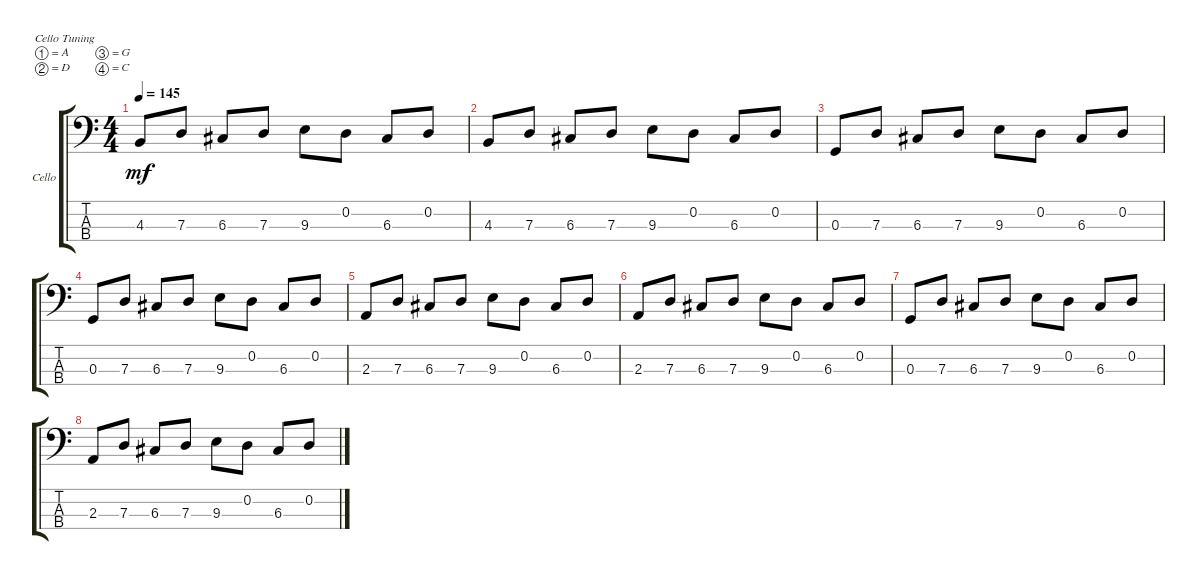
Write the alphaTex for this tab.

\defaultSystemsLayout 4
\bracketExtendMode groupsimilarinstruments
\firstSystemTrackNameOrientation horizontal
\otherSystemsTrackNameOrientation horizontal
\track ("Cello" "Cello") {instrument cello}
\staff {score tabs}
\tuning (A3 D3 G2 C2)
\ts (4 4)
\tempo 145
\clef f4
\ks c
4.3.8{dy mf} 7.3.8 6.3.8 7.3.8 9.3.8 0.2.8 6.3.8 0.2.8 |
4.3.8 7.3.8 6.3.8 7.3.8 9.3.8 0.2.8 6.3.8 0.2.8 |
0.3.8 7.3.8 6.3.8 7.3.8 9.3.8 0.2.8 6.3.8 0.2.8 |
0.3.8 7.3.8 6.3.8 7.3.8 9.3.8 0.2.8 6.3.8 0.2.8 |
2.3.8 7.3.8 6.3.8 7.3.8 9.3.8 0.2.8 6.3.8 0.2.8 |
2.3.8 7.3.8 6.3.8 7.3.8 9.3.8 0.2.8 6.3.8 0.2.8 |
0.3.8 7.3.8 6.3.8 7.3.8 9.3.8 0.2.8 6.3.8 0.2.8 |
2.3.8 7.3.8 6.3.8 7.3.8 9.3.8 0.2.8 6.3.8 0.2.8
